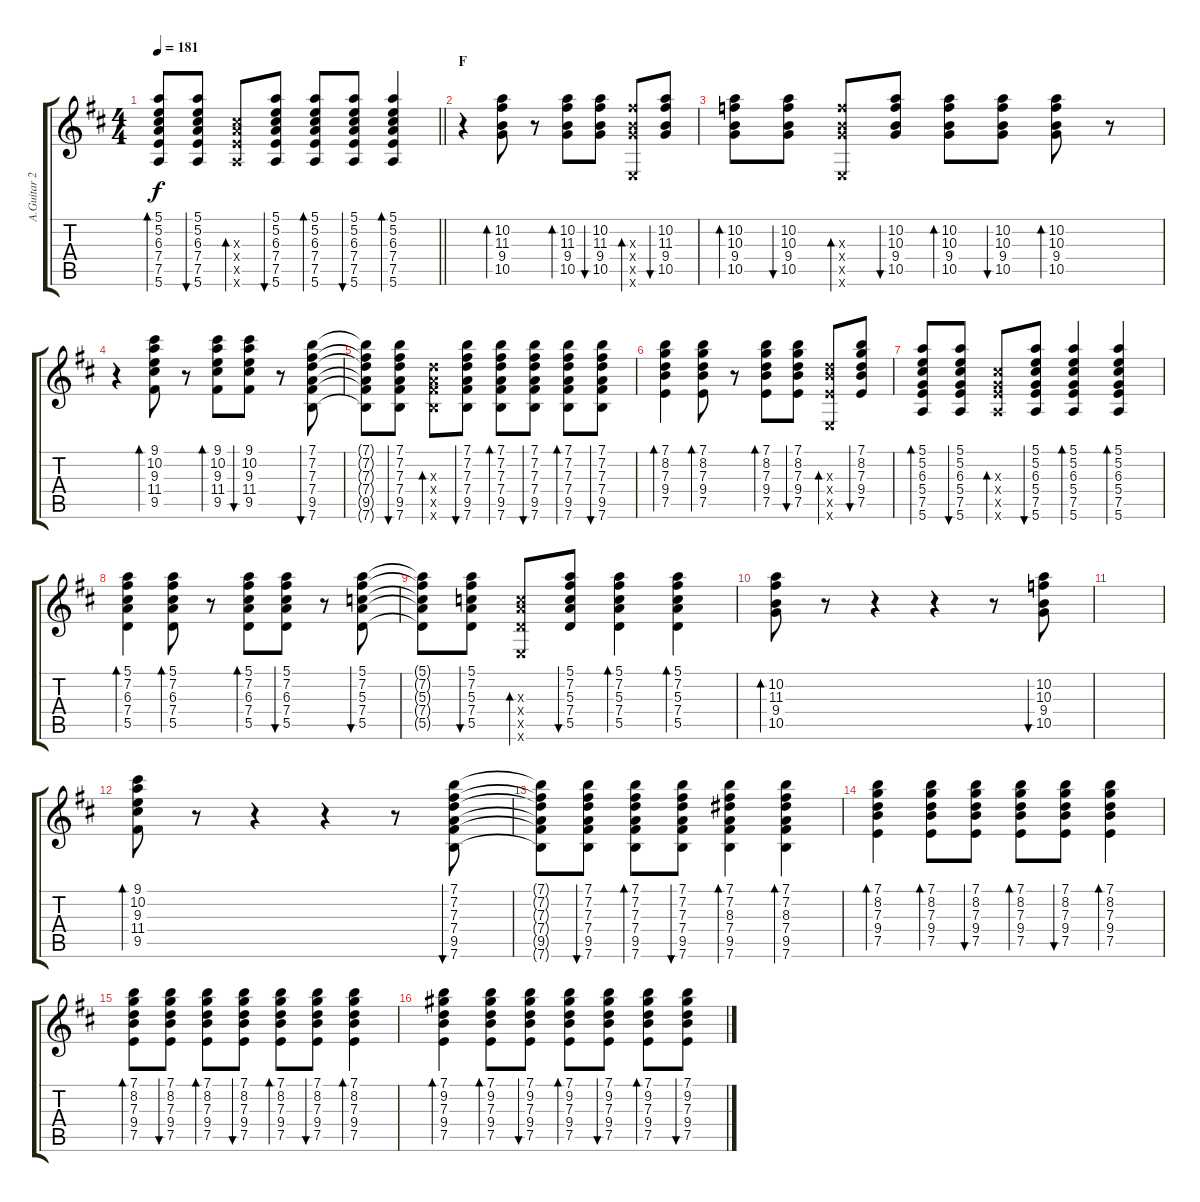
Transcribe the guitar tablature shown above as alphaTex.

\track ("A.Guitar 2" "A.Guitar 2") {instrument acousticguitarnylon}
\staff {score tabs}
\tuning (E4 B3 G3 D3 A2 E2) {hide}
\ts (4 4)
\tempo 181
\clef g2
\barLineRight lightlight
\ks d
(5.1{t} 5.2{t} 6.3{t} 7.4{t} 7.5{t} 5.6{t}).8{bd 60 dy f} (5.1 5.2 6.3 7.4 7.5 5.6).8{bu 60} (6.3{x} 7.4{x} 7.5{x} 5.6{x}).8{bd 60} (5.1 5.2 6.3 7.4 7.5 5.6).8{bu 60} (5.1 5.2 6.3 7.4 7.5 5.6).8{bd 60} (5.1 5.2 6.3 7.4 7.5 5.6).8{bu 60} (5.1 5.2 6.3 7.4 7.5 5.6).4{bd 60} |
\section ("" "F")
r.4 (10.2 11.3 9.4 10.5).8{bd 30} r.8 (10.2 11.3 9.4 10.5).8{bd 30} (10.2 11.3 9.4 10.5).8{bu 30} (11.3{x} 9.4{x} 10.5{x} 0.6{x}).8{bd 30} (10.2 11.3 9.4 10.5).8{bu 30} |
(10.2 10.3 9.4 10.5).8{bd 30} (10.2 10.3 9.4 10.5).8{bu 30} (10.3{x} 9.4{x} 10.5{x} 0.6{x}).8{bd 30} (10.2 10.3 9.4 10.5).8{bu 30} (10.2 10.3 9.4 10.5).8{bd 30} (10.2 10.3 9.4 10.5).8{bu 30} (10.2 10.3 9.4 10.5).8{bd 30} r.8 |
r.4 (9.1 10.2 9.3 11.4 9.5).8{bd 30} r.8 (9.1 10.2 9.3 11.4 9.5).8{bd 30} (9.1 10.2 9.3 11.4 9.5).8{bu 30} r.8 (7.1 7.2 7.3 7.4 9.5 7.6).8{bu 30} |
(7.1{t} 7.2{t} 7.3{t} 7.4{t} 9.5{t} 7.6{t}).8 (7.1 7.2 7.3 7.4 9.5 7.6).8{bu 30} (7.3{x} 7.4{x} 9.5{x} 7.6{x}).8{bd 30} (7.1 7.2 7.3 7.4 9.5 7.6).8{bu 30} (7.1 7.2 7.3 7.4 9.5 7.6).8{bd 30} (7.1 7.2 7.3 7.4 9.5 7.6).8{bu 30} (7.1 7.2 7.3 7.4 9.5 7.6).8{bd 30} (7.1 7.2 7.3 7.4 9.5 7.6).8{bu 30} |
(7.1 8.2 7.3 9.4 7.5).4{bd 30} (7.1 8.2 7.3 9.4 7.5).8{bd 30} r.8 (7.1 8.2 7.3 9.4 7.5).8{bd 30} (7.1 8.2 7.3 9.4 7.5).8{bu 30} (7.3{x} 9.4{x} 7.5{x} 0.6{x}).8{bd 30} (7.1 8.2 7.3 9.4 7.5).8{bu 30} |
(5.1 5.2 6.3 5.4 7.5 5.6).8{bd 30} (5.1 5.2 6.3 5.4 7.5 5.6).8{bu 30} (6.3{x} 5.4{x} 7.5{x} 5.6{x}).8{bd 30} (5.1 5.2 6.3 5.4 7.5 5.6).8{bu 30} (5.1 5.2 6.3 5.4 7.5 5.6).4{bd 30} (5.1 5.2 6.3 5.4 7.5 5.6).4{bd 30} |
(5.1 7.2 6.3 7.4 5.5).4{bd 30} (5.1 7.2 6.3 7.4 5.5).8{bd 30} r.8 (5.1 7.2 6.3 7.4 5.5).8{bd 30} (5.1 7.2 6.3 7.4 5.5).8{bu 30} r.8 (5.1 7.2 5.3 7.4 5.5).8{bu 30} |
(5.1{t} 7.2{t} 5.3{t} 7.4{t} 5.5{t}).8 (5.1 7.2 5.3 7.4 5.5).8{bu 30} (5.3{x} 7.4{x} 5.5{x} 0.6{x}).8{bd 30} (5.1 7.2 5.3 7.4 5.5).8{bu 30} (5.1 7.2 5.3 7.4 5.5).4{bd 30} (5.1 7.2 5.3 7.4 5.5).4{bd 30} |
(10.2 11.3 9.4 10.5).8{bd 30} r.8 r.4 r.4 r.8 (10.2 10.3 9.4 10.5).8{bu 30} |
|
(9.1 10.2 9.3 11.4 9.5).8{bd 30} r.8 r.4 r.4 r.8 (7.1 7.2 7.3 7.4 9.5 7.6).8{bu 30} |
(7.1{t} 7.2{t} 7.3{t} 7.4{t} 9.5{t} 7.6{t}).8 (7.1 7.2 7.3 7.4 9.5 7.6).8{bu 30} (7.1 7.2 7.3 7.4 9.5 7.6).8{bd 30} (7.1 7.2 7.3 7.4 9.5 7.6).8{bu 30} (7.1 7.2 8.3 7.4 9.5 7.6).4{bd 30} (7.1 7.2 8.3 7.4 9.5 7.6).4{bd 30} |
(7.1 8.2 7.3 9.4 7.5).4{bd 30} (7.1 8.2 7.3 9.4 7.5).8{bd 30} (7.1 8.2 7.3 9.4 7.5).8{bu 30} (7.1 8.2 7.3 9.4 7.5).8{bd 30} (7.1 8.2 7.3 9.4 7.5).8{bu 30} (7.1 8.2 7.3 9.4 7.5).4{bd 30} |
(7.1 8.2 7.3 9.4 7.5).8{bd 30} (7.1 8.2 7.3 9.4 7.5).8{bu 30} (7.1 8.2 7.3 9.4 7.5).8{bd 30} (7.1 8.2 7.3 9.4 7.5).8{bu 30} (7.1 8.2 7.3 9.4 7.5).8{bd 30} (7.1 8.2 7.3 9.4 7.5).8{bu 30} (7.1 8.2 7.3 9.4 7.5).4{bd 30} |
(7.1 9.2 7.3 9.4 7.5).4{bd 30} (7.1 9.2 7.3 9.4 7.5).8{bd 30} (7.1 9.2 7.3 9.4 7.5).8{bu 30} (7.1 9.2 7.3 9.4 7.5).8{bd 30} (7.1 9.2 7.3 9.4 7.5).8{bu 30} (7.1 9.2 7.3 9.4 7.5).8{bd 30} (7.1 9.2 7.3 9.4 7.5).8{bu 30}
